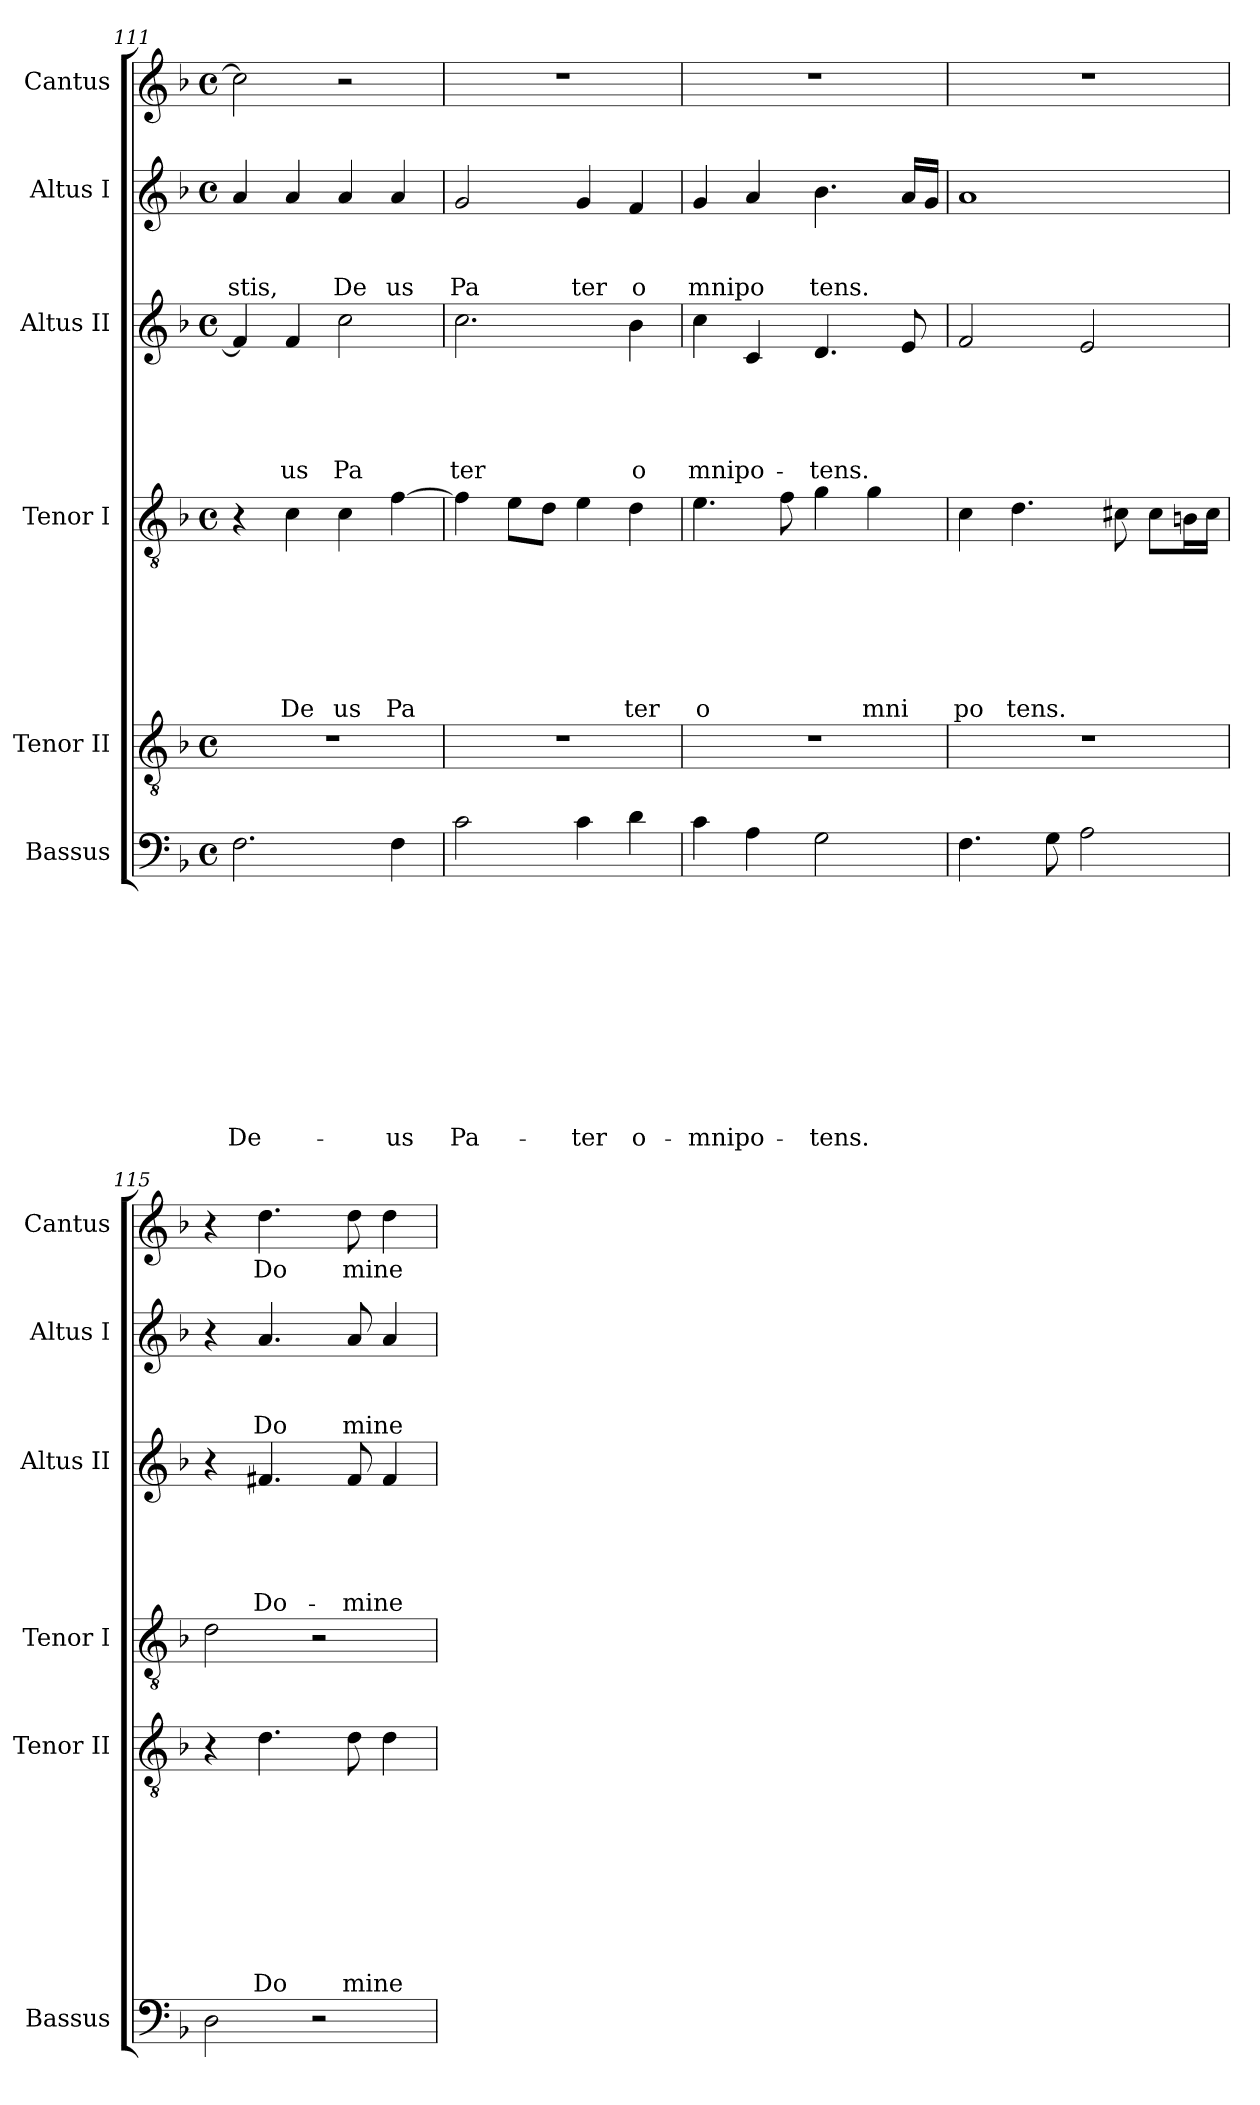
**kern	**text	**text	**text	**text	**text	**text	**text	**text	**text	**text	**text	**kern	**text	**text	**text	**text	**text	**text	**text	**text	**text	**kern	**text	**text	**text	**text	**text	**text	**text	**kern	**text	**text	**text	**text	**text	**kern	**text	**text	**text	**kern	**text
*part6	*part6	*part6	*part6	*part6	*part6	*part6	*part6	*part6	*part6	*part6	*part6	*part5	*part5	*part5	*part5	*part5	*part5	*part5	*part5	*part5	*part5	*part4	*part4	*part4	*part4	*part4	*part4	*part4	*part4	*part3	*part3	*part3	*part3	*part3	*part3	*part2	*part2	*part2	*part2	*part1	*part1
*staff6	*staff6	*staff6	*staff6	*staff6	*staff6	*staff6	*staff6	*staff6	*staff6	*staff6	*staff6	*staff5	*staff5	*staff5	*staff5	*staff5	*staff5	*staff5	*staff5	*staff5	*staff5	*staff4	*staff4	*staff4	*staff4	*staff4	*staff4	*staff4	*staff4	*staff3	*staff3	*staff3	*staff3	*staff3	*staff3	*staff2	*staff2	*staff2	*staff2	*staff1	*staff1
*I"Bassus	*	*	*	*	*	*	*	*	*	*	*	*I"Tenor II	*	*	*	*	*	*	*	*	*	*I"Tenor I	*	*	*	*	*	*	*	*I"Altus II	*	*	*	*	*	*I"Altus I	*	*	*	*I"Cantus	*
*I'Bassus	*	*	*	*	*	*	*	*	*	*	*	*I'Tenor II	*	*	*	*	*	*	*	*	*	*I'Tenor I	*	*	*	*	*	*	*	*I'Altus II	*	*	*	*	*	*I'Altus I	*	*	*	*I'Cantus	*
*clefF4	*	*	*	*	*	*	*	*	*	*	*	*clefGv2	*	*	*	*	*	*	*	*	*	*clefGv2	*	*	*	*	*	*	*	*clefG2	*	*	*	*	*	*clefG2	*	*	*	*clefG2	*
*k[b-]	*	*	*	*	*	*	*	*	*	*	*	*k[b-]	*	*	*	*	*	*	*	*	*	*k[b-]	*	*	*	*	*	*	*	*k[b-]	*	*	*	*	*	*k[b-]	*	*	*	*k[b-]	*
*F:	*	*	*	*	*	*	*	*	*	*	*	*F:	*	*	*	*	*	*	*	*	*	*F:	*	*	*	*	*	*	*	*F:	*	*	*	*	*	*F:	*	*	*	*F:	*
*M4/4	*	*	*	*	*	*	*	*	*	*	*	*M4/4	*	*	*	*	*	*	*	*	*	*M4/4	*	*	*	*	*	*	*	*M4/4	*	*	*	*	*	*M4/4	*	*	*	*M4/4	*
*met(c)	*	*	*	*	*	*	*	*	*	*	*	*met(c)	*	*	*	*	*	*	*	*	*	*met(c)	*	*	*	*	*	*	*	*met(c)	*	*	*	*	*	*met(c)	*	*	*	*met(c)	*
=111	=111	=111	=111	=111	=111	=111	=111	=111	=111	=111	=111	=111	=111	=111	=111	=111	=111	=111	=111	=111	=111	=111	=111	=111	=111	=111	=111	=111	=111	=111	=111	=111	=111	=111	=111	=111	=111	=111	=111	=111	=111
!	!	!	!	!	!	!	!	!	!	!	!LO:LY:b	!	!	!	!	!	!	!	!	!	!	!	!	!	!	!	!	!	!	!	!	!	!	!	!	!	!	!	!LO:LY:b	!	!
2.F\	.	.	.	.	.	.	.	.	.	.	De-	1r	.	.	.	.	.	.	.	.	.	4r	.	.	.	.	.	.	.	4f/]	.	.	.	.	.	4a/	.	.	stis,	2cc\]	.
!	!	!	!	!	!	!	!	!	!	!	!	!	!	!	!	!	!	!	!	!	!	!	!	!	!	!	!	!	!LO:LY:b	!	!	!	!	!	!LO:LY:b	!	!	!	!	!	!
.	.	.	.	.	.	.	.	.	.	.	.	.	.	.	.	.	.	.	.	.	.	4c\	.	.	.	.	.	.	De	4f/	.	.	.	.	us	4a/	.	.	.	.	.
!	!	!	!	!	!	!	!	!	!	!	!	!	!	!	!	!	!	!	!	!	!	!	!	!	!	!	!	!	!LO:LY:b	!	!	!	!	!	!LO:LY:b	!	!	!	!LO:LY:b	!	!
.	.	.	.	.	.	.	.	.	.	.	.	.	.	.	.	.	.	.	.	.	.	4c\	.	.	.	.	.	.	us	2cc\	.	.	.	.	Pa	4a/	.	.	De	2r	.
!	!	!	!	!	!	!	!	!	!	!	!LO:LY:b	!	!	!	!	!	!	!	!	!	!	!	!	!	!	!	!	!	!LO:LY:b	!	!	!	!	!	!	!	!	!	!LO:LY:b	!	!
4F\	.	.	.	.	.	.	.	.	.	.	-us	.	.	.	.	.	.	.	.	.	.	[>4f\	.	.	.	.	.	.	Pa	.	.	.	.	.	.	4a/	.	.	us	.	.
=112	=112	=112	=112	=112	=112	=112	=112	=112	=112	=112	=112	=112	=112	=112	=112	=112	=112	=112	=112	=112	=112	=112	=112	=112	=112	=112	=112	=112	=112	=112	=112	=112	=112	=112	=112	=112	=112	=112	=112	=112	=112
!	!	!	!	!	!	!	!	!	!	!	!LO:LY:b	!	!	!	!	!	!	!	!	!	!	!	!	!	!	!	!	!	!	!	!	!	!	!	!LO:LY:b	!	!	!	!LO:LY:b	!	!
2c\	.	.	.	.	.	.	.	.	.	.	Pa-	1r	.	.	.	.	.	.	.	.	.	4f\]	.	.	.	.	.	.	.	2.cc\	.	.	.	.	ter	2g/	.	.	Pa	1r	.
.	.	.	.	.	.	.	.	.	.	.	.	.	.	.	.	.	.	.	.	.	.	8e\L	.	.	.	.	.	.	.	.	.	.	.	.	.	.	.	.	.	.	.
.	.	.	.	.	.	.	.	.	.	.	.	.	.	.	.	.	.	.	.	.	.	8d\J	.	.	.	.	.	.	.	.	.	.	.	.	.	.	.	.	.	.	.
!	!	!	!	!	!	!	!	!	!	!	!LO:LY:b	!	!	!	!	!	!	!	!	!	!	!	!	!	!	!	!	!	!	!	!	!	!	!	!	!	!	!	!LO:LY:b	!	!
4c\	.	.	.	.	.	.	.	.	.	.	-ter	.	.	.	.	.	.	.	.	.	.	4e\	.	.	.	.	.	.	.	.	.	.	.	.	.	4g/	.	.	ter	.	.
!	!	!	!	!	!	!	!	!	!	!	!LO:LY:b	!	!	!	!	!	!	!	!	!	!	!	!	!	!	!	!	!	!LO:LY:b	!	!	!	!	!	!LO:LY:b	!	!	!	!LO:LY:b	!	!
4d\	.	.	.	.	.	.	.	.	.	.	o-	.	.	.	.	.	.	.	.	.	.	4d\	.	.	.	.	.	.	ter	4b-\	.	.	.	.	o	4f/	.	.	o	.	.
!!LO:LB:g=z
=113	=113	=113	=113	=113	=113	=113	=113	=113	=113	=113	=113	=113	=113	=113	=113	=113	=113	=113	=113	=113	=113	=113	=113	=113	=113	=113	=113	=113	=113	=113	=113	=113	=113	=113	=113	=113	=113	=113	=113	=113	=113
!	!	!	!	!	!	!	!	!	!	!	!LO:LY:b	!	!	!	!	!	!	!	!	!	!	!	!	!	!	!	!	!	!LO:LY:b	!	!	!	!	!	!LO:LY:b	!	!	!	!LO:LY:b	!	!
4c\	.	.	.	.	.	.	.	.	.	.	-mnipo-	1r	.	.	.	.	.	.	.	.	.	4.e\	.	.	.	.	.	.	o	4cc\	.	.	.	.	mnipo-	4g/	.	.	mnipo	1r	.
4A\	.	.	.	.	.	.	.	.	.	.	.	.	.	.	.	.	.	.	.	.	.	.	.	.	.	.	.	.	.	4c/	.	.	.	.	.	4a/	.	.	.	.	.
.	.	.	.	.	.	.	.	.	.	.	.	.	.	.	.	.	.	.	.	.	.	8f\	.	.	.	.	.	.	.	.	.	.	.	.	.	.	.	.	.	.	.
!	!	!	!	!	!	!	!	!	!	!	!LO:LY:b	!	!	!	!	!	!	!	!	!	!	!	!	!	!	!	!	!	!	!	!	!	!	!	!LO:LY:b	!	!	!	!LO:LY:b	!	!
2G\	.	.	.	.	.	.	.	.	.	.	-tens.	.	.	.	.	.	.	.	.	.	.	4g\	.	.	.	.	.	.	.	4.d/	.	.	.	.	-tens.	4.b-\	.	.	tens.	.	.
!	!	!	!	!	!	!	!	!	!	!	!	!	!	!	!	!	!	!	!	!	!	!	!	!	!	!	!	!	!LO:LY:b	!	!	!	!	!	!	!	!	!	!	!	!
.	.	.	.	.	.	.	.	.	.	.	.	.	.	.	.	.	.	.	.	.	.	4g\	.	.	.	.	.	.	mni	.	.	.	.	.	.	.	.	.	.	.	.
.	.	.	.	.	.	.	.	.	.	.	.	.	.	.	.	.	.	.	.	.	.	.	.	.	.	.	.	.	.	8e/	.	.	.	.	.	16a/LL	.	.	.	.	.
.	.	.	.	.	.	.	.	.	.	.	.	.	.	.	.	.	.	.	.	.	.	.	.	.	.	.	.	.	.	.	.	.	.	.	.	16g/JJ	.	.	.	.	.
=114	=114	=114	=114	=114	=114	=114	=114	=114	=114	=114	=114	=114	=114	=114	=114	=114	=114	=114	=114	=114	=114	=114	=114	=114	=114	=114	=114	=114	=114	=114	=114	=114	=114	=114	=114	=114	=114	=114	=114	=114	=114
!	!	!	!	!	!	!	!	!	!	!	!	!	!	!	!	!	!	!	!	!	!	!	!	!	!	!	!	!	!LO:LY:b	!	!	!	!	!	!	!	!	!	!	!	!
4.F\	.	.	.	.	.	.	.	.	.	.	.	1r	.	.	.	.	.	.	.	.	.	4c\	.	.	.	.	.	.	po	2f/	.	.	.	.	.	1a	.	.	.	1r	.
!	!	!	!	!	!	!	!	!	!	!	!	!	!	!	!	!	!	!	!	!	!	!	!	!	!	!	!	!	!LO:LY:b	!	!	!	!	!	!	!	!	!	!	!	!
.	.	.	.	.	.	.	.	.	.	.	.	.	.	.	.	.	.	.	.	.	.	4.d\	.	.	.	.	.	.	tens.	.	.	.	.	.	.	.	.	.	.	.	.
8G\	.	.	.	.	.	.	.	.	.	.	.	.	.	.	.	.	.	.	.	.	.	.	.	.	.	.	.	.	.	.	.	.	.	.	.	.	.	.	.	.	.
2A\	.	.	.	.	.	.	.	.	.	.	.	.	.	.	.	.	.	.	.	.	.	.	.	.	.	.	.	.	.	2e/	.	.	.	.	.	.	.	.	.	.	.
.	.	.	.	.	.	.	.	.	.	.	.	.	.	.	.	.	.	.	.	.	.	8c#X\	.	.	.	.	.	.	.	.	.	.	.	.	.	.	.	.	.	.	.
.	.	.	.	.	.	.	.	.	.	.	.	.	.	.	.	.	.	.	.	.	.	8c#\L	.	.	.	.	.	.	.	.	.	.	.	.	.	.	.	.	.	.	.
.	.	.	.	.	.	.	.	.	.	.	.	.	.	.	.	.	.	.	.	.	.	16Bn\L	.	.	.	.	.	.	.	.	.	.	.	.	.	.	.	.	.	.	.
.	.	.	.	.	.	.	.	.	.	.	.	.	.	.	.	.	.	.	.	.	.	16c#\JJ	.	.	.	.	.	.	.	.	.	.	.	.	.	.	.	.	.	.	.
=115	=115	=115	=115	=115	=115	=115	=115	=115	=115	=115	=115	=115	=115	=115	=115	=115	=115	=115	=115	=115	=115	=115	=115	=115	=115	=115	=115	=115	=115	=115	=115	=115	=115	=115	=115	=115	=115	=115	=115	=115	=115
2D\	.	.	.	.	.	.	.	.	.	.	.	4r	.	.	.	.	.	.	.	.	.	2d\	.	.	.	.	.	.	.	4r	.	.	.	.	.	4r	.	.	.	4r	.
!	!	!	!	!	!	!	!	!	!	!	!	!	!	!	!	!	!	!	!	!	!LO:LY:b	!	!	!	!	!	!	!	!	!	!	!	!	!	!LO:LY:b	!	!	!	!LO:LY:b	!	!LO:LY:b
.	.	.	.	.	.	.	.	.	.	.	.	4.d\	.	.	.	.	.	.	.	.	Do	.	.	.	.	.	.	.	.	4.f#X/	.	.	.	.	Do-	4.a/	.	.	Do	4.dd\	Do
2r	.	.	.	.	.	.	.	.	.	.	.	.	.	.	.	.	.	.	.	.	.	2r	.	.	.	.	.	.	.	.	.	.	.	.	.	.	.	.	.	.	.
!	!	!	!	!	!	!	!	!	!	!	!	!	!	!	!	!	!	!	!	!	!LO:LY:b	!	!	!	!	!	!	!	!	!	!	!	!	!	!LO:LY:b	!	!	!	!LO:LY:b	!	!LO:LY:b
.	.	.	.	.	.	.	.	.	.	.	.	8d\	.	.	.	.	.	.	.	.	mine	.	.	.	.	.	.	.	.	8f#/	.	.	.	.	-mine	8a/	.	.	mine	8dd\	mine
.	.	.	.	.	.	.	.	.	.	.	.	4d\	.	.	.	.	.	.	.	.	.	.	.	.	.	.	.	.	.	4f#/	.	.	.	.	.	4a/	.	.	.	4dd\	.
=	=	=	=	=	=	=	=	=	=	=	=	=	=	=	=	=	=	=	=	=	=	=	=	=	=	=	=	=	=	=	=	=	=	=	=	=	=	=	=	=	=
*-	*-	*-	*-	*-	*-	*-	*-	*-	*-	*-	*-	*-	*-	*-	*-	*-	*-	*-	*-	*-	*-	*-	*-	*-	*-	*-	*-	*-	*-	*-	*-	*-	*-	*-	*-	*-	*-	*-	*-	*-	*-
